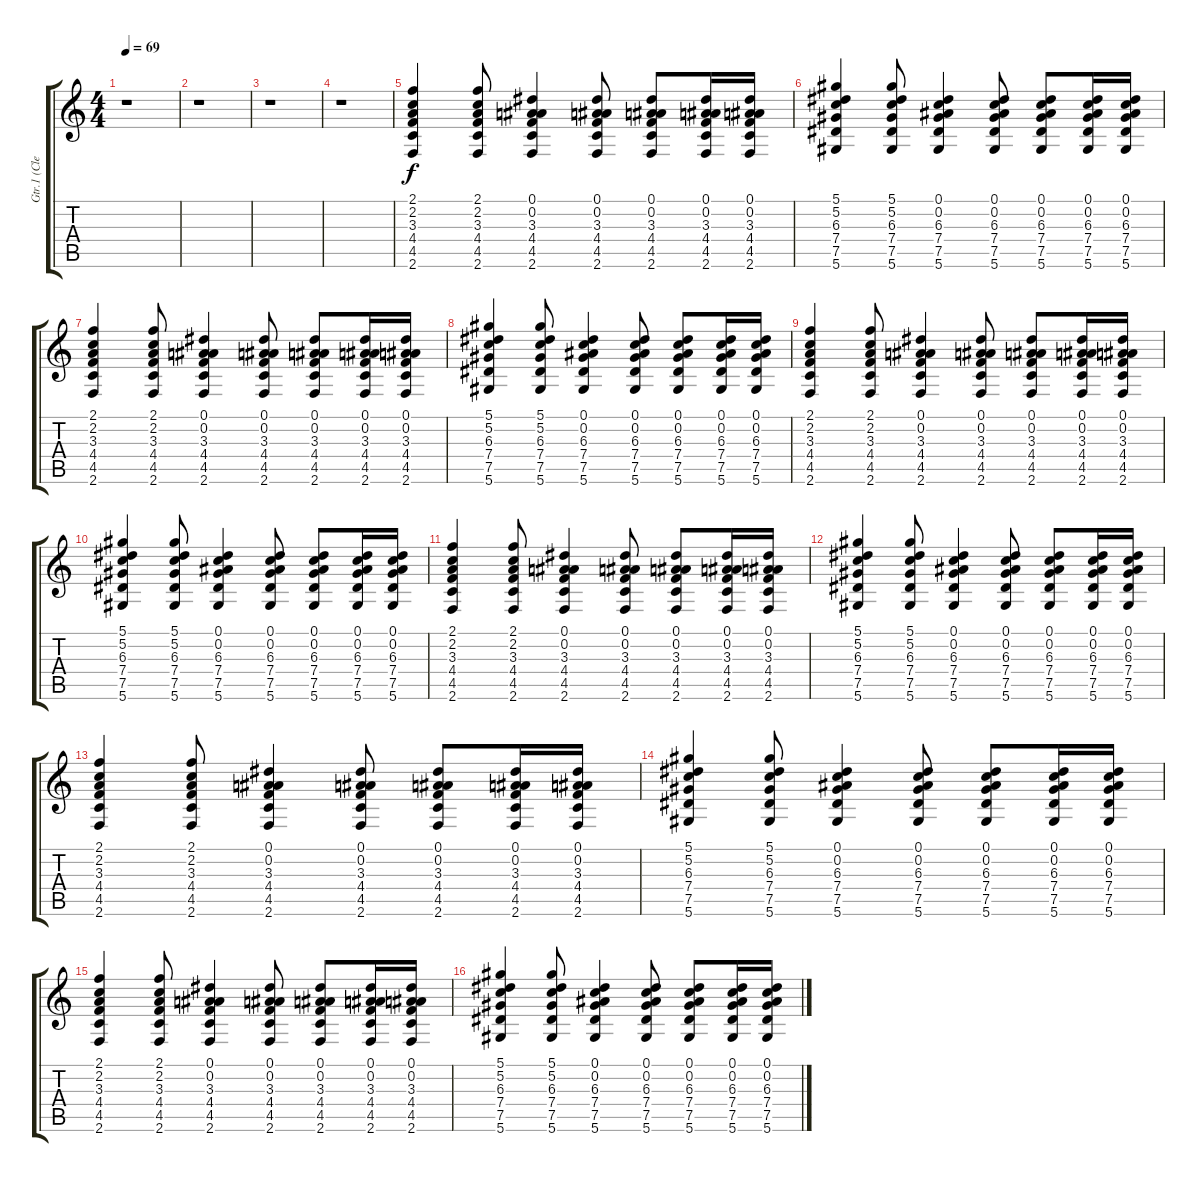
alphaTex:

\track ("Gtr.1 (Clean)" "Gtr.1 (Cle") {instrument electricguitarclean}
\staff {score tabs}
\tuning (Eb4 Bb3 Gb3 Db3 Ab2 Eb2) {hide}
\ts (4 4)
\tempo 69
\clef g2
\ks c
r.1{dy f} |
r.1 |
r.1 |
r.1 |
(2.1 2.2 3.3 4.4 4.5 2.6).4 (2.1 2.2 3.3 4.4 4.5 2.6).8 (0.1 0.2 3.3 4.4 4.5 2.6).4 (0.1 0.2 3.3 4.4 4.5 2.6).8 (0.1 0.2 3.3 4.4 4.5 2.6).8 (0.1 0.2 3.3 4.4 4.5 2.6).16 (0.1 0.2 3.3 4.4 4.5 2.6).16 |
(5.1 5.2 6.3 7.4 7.5 5.6).4 (5.1 5.2 6.3 7.4 7.5 5.6).8 (0.1 0.2 6.3 7.4 7.5 5.6).4 (0.1 0.2 6.3 7.4 7.5 5.6).8 (0.1 0.2 6.3 7.4 7.5 5.6).8 (0.1 0.2 6.3 7.4 7.5 5.6).16 (0.1 0.2 6.3 7.4 7.5 5.6).16 |
(2.1 2.2 3.3 4.4 4.5 2.6).4 (2.1 2.2 3.3 4.4 4.5 2.6).8 (0.1 0.2 3.3 4.4 4.5 2.6).4 (0.1 0.2 3.3 4.4 4.5 2.6).8 (0.1 0.2 3.3 4.4 4.5 2.6).8 (0.1 0.2 3.3 4.4 4.5 2.6).16 (0.1 0.2 3.3 4.4 4.5 2.6).16 |
(5.1 5.2 6.3 7.4 7.5 5.6).4 (5.1 5.2 6.3 7.4 7.5 5.6).8 (0.1 0.2 6.3 7.4 7.5 5.6).4 (0.1 0.2 6.3 7.4 7.5 5.6).8 (0.1 0.2 6.3 7.4 7.5 5.6).8 (0.1 0.2 6.3 7.4 7.5 5.6).16 (0.1 0.2 6.3 7.4 7.5 5.6).16 |
(2.1 2.2 3.3 4.4 4.5 2.6).4 (2.1 2.2 3.3 4.4 4.5 2.6).8 (0.1 0.2 3.3 4.4 4.5 2.6).4 (0.1 0.2 3.3 4.4 4.5 2.6).8 (0.1 0.2 3.3 4.4 4.5 2.6).8 (0.1 0.2 3.3 4.4 4.5 2.6).16 (0.1 0.2 3.3 4.4 4.5 2.6).16 |
(5.1 5.2 6.3 7.4 7.5 5.6).4 (5.1 5.2 6.3 7.4 7.5 5.6).8 (0.1 0.2 6.3 7.4 7.5 5.6).4 (0.1 0.2 6.3 7.4 7.5 5.6).8 (0.1 0.2 6.3 7.4 7.5 5.6).8 (0.1 0.2 6.3 7.4 7.5 5.6).16 (0.1 0.2 6.3 7.4 7.5 5.6).16 |
(2.1 2.2 3.3 4.4 4.5 2.6).4 (2.1 2.2 3.3 4.4 4.5 2.6).8 (0.1 0.2 3.3 4.4 4.5 2.6).4 (0.1 0.2 3.3 4.4 4.5 2.6).8 (0.1 0.2 3.3 4.4 4.5 2.6).8 (0.1 0.2 3.3 4.4 4.5 2.6).16 (0.1 0.2 3.3 4.4 4.5 2.6).16 |
(5.1 5.2 6.3 7.4 7.5 5.6).4 (5.1 5.2 6.3 7.4 7.5 5.6).8 (0.1 0.2 6.3 7.4 7.5 5.6).4 (0.1 0.2 6.3 7.4 7.5 5.6).8 (0.1 0.2 6.3 7.4 7.5 5.6).8 (0.1 0.2 6.3 7.4 7.5 5.6).16 (0.1 0.2 6.3 7.4 7.5 5.6).16 |
(2.1 2.2 3.3 4.4 4.5 2.6).4 (2.1 2.2 3.3 4.4 4.5 2.6).8 (0.1 0.2 3.3 4.4 4.5 2.6).4 (0.1 0.2 3.3 4.4 4.5 2.6).8 (0.1 0.2 3.3 4.4 4.5 2.6).8 (0.1 0.2 3.3 4.4 4.5 2.6).16 (0.1 0.2 3.3 4.4 4.5 2.6).16 |
(5.1 5.2 6.3 7.4 7.5 5.6).4 (5.1 5.2 6.3 7.4 7.5 5.6).8 (0.1 0.2 6.3 7.4 7.5 5.6).4 (0.1 0.2 6.3 7.4 7.5 5.6).8 (0.1 0.2 6.3 7.4 7.5 5.6).8 (0.1 0.2 6.3 7.4 7.5 5.6).16 (0.1 0.2 6.3 7.4 7.5 5.6).16 |
(2.1 2.2 3.3 4.4 4.5 2.6).4 (2.1 2.2 3.3 4.4 4.5 2.6).8 (0.1 0.2 3.3 4.4 4.5 2.6).4 (0.1 0.2 3.3 4.4 4.5 2.6).8 (0.1 0.2 3.3 4.4 4.5 2.6).8 (0.1 0.2 3.3 4.4 4.5 2.6).16 (0.1 0.2 3.3 4.4 4.5 2.6).16 |
(5.1 5.2 6.3 7.4 7.5 5.6).4 (5.1 5.2 6.3 7.4 7.5 5.6).8 (0.1 0.2 6.3 7.4 7.5 5.6).4 (0.1 0.2 6.3 7.4 7.5 5.6).8 (0.1 0.2 6.3 7.4 7.5 5.6).8 (0.1 0.2 6.3 7.4 7.5 5.6).16 (0.1 0.2 6.3 7.4 7.5 5.6).16
